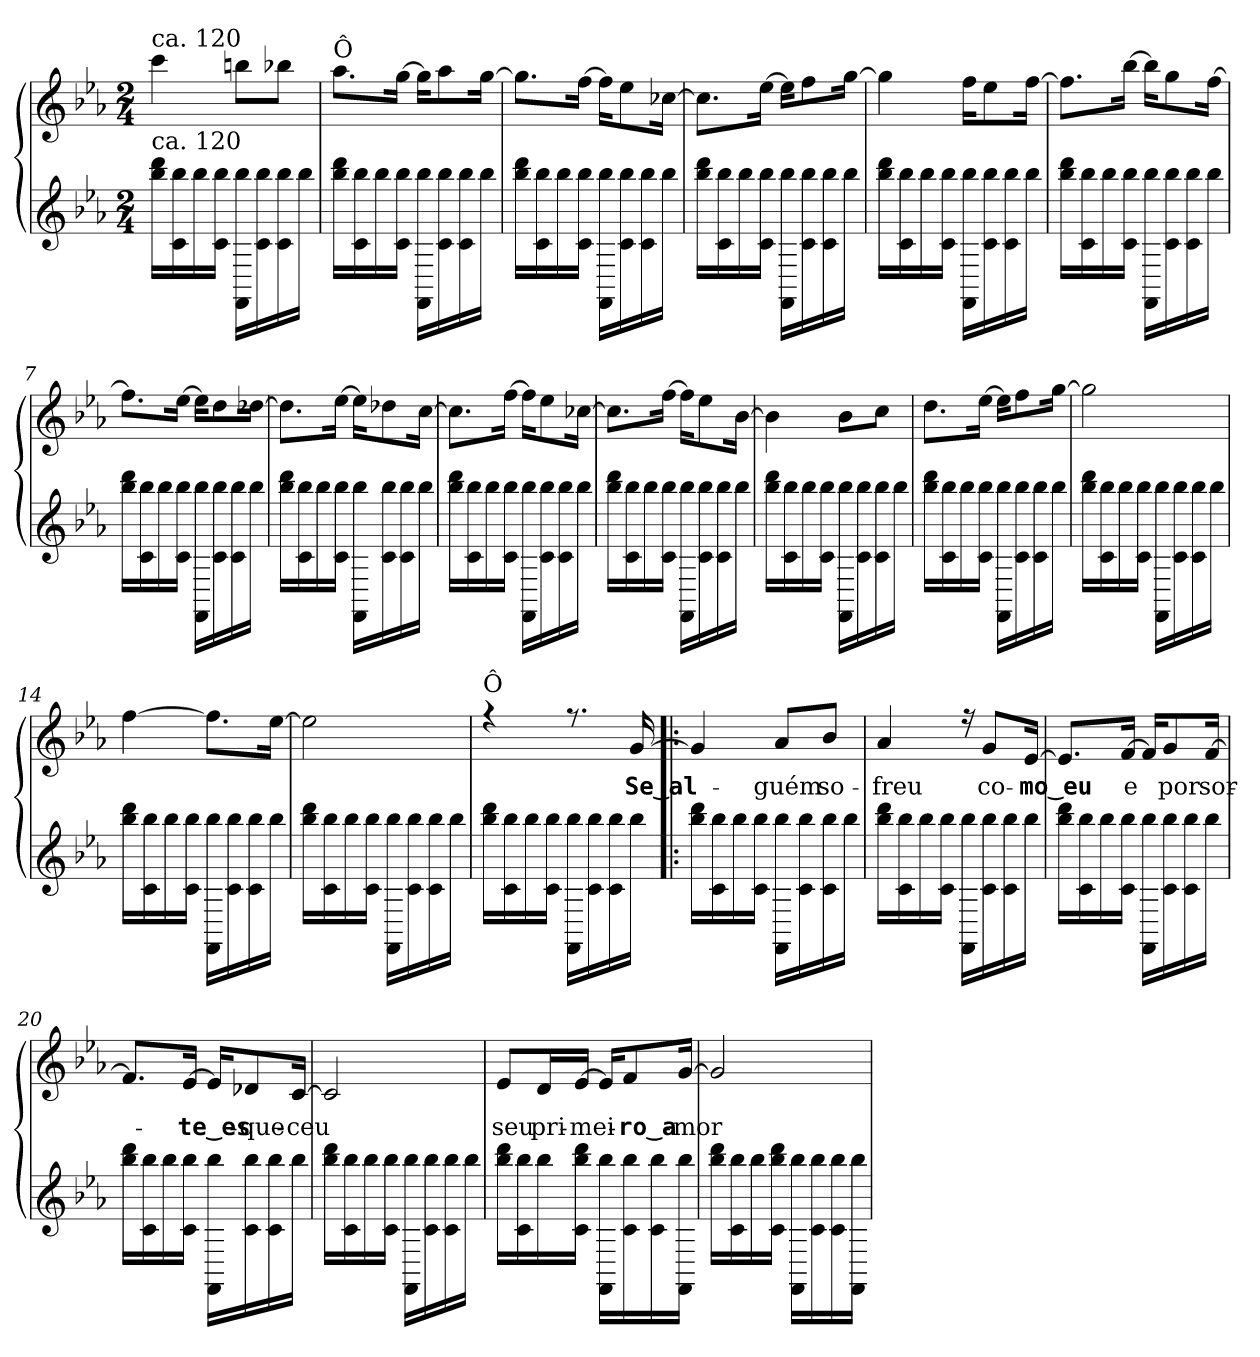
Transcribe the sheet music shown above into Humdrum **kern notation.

**kern	**kern	**text
*part2	*part1	*part1
*staff2	*staff1	*staff1
*clefG2	*clefG2	*
*k[b-e-a-]	*k[b-e-a-]	*
*E-:	*E-:	*
*M2/4	*M2/4	*
=1	=1	=1
*	*^	*
!	!LO:TX:a:t=ca. 120	!	!
!LO:TX:a:t=ca. 120	!	!	!
16bb-\ 16ddd\LL	4ccc!\	2ryy	.
16c\ 16bb-\	.	.	.
16bb-\	.	.	.
16c\ 16bb-\JJ	.	.	.
16FF\ 16bb-\LL	8bbn!\L	.	.
16c\ 16bb-\	.	.	.
16c\ 16bb-\	8bb-X!\J	.	.
16bb-\JJ	.	.	.
=2	=2	=2	=2
!	!LO:TX:a:t=Ô	!	!
16bb-\ 16ddd\LL	8.aa-!\L	2ryy	.
16c\ 16bb-\	.	.	.
16bb-\	.	.	.
16c\ 16bb-\JJ	[<16gg!\Jk	.	.
16FF\ 16bb-\LL	16gg!\KL]	.	.
16c\ 16bb-\	8aa-!\	.	.
16c\ 16bb-\	.	.	.
16bb-\JJ	[<16gg!\Jk	.	.
=3	=3	=3	=3
16bb-\ 16ddd\LL	8.gg!\L]	2ryy	.
16c\ 16bb-\	.	.	.
16bb-\	.	.	.
16c\ 16bb-\JJ	[<16ff!\Jk	.	.
16FF\ 16bb-\LL	16ff!\KL]	.	.
16c\ 16bb-\	8ee-!\	.	.
16c\ 16bb-\	.	.	.
16bb-\JJ	[<16cc-X!\Jk	.	.
=4	=4	=4	=4
16bb-\ 16ddd\LL	8.cc-!\L]	2ryy	.
16c\ 16bb-\	.	.	.
16bb-\	.	.	.
16c\ 16bb-\JJ	[<16ee-!\Jk	.	.
16FF\ 16bb-\LL	16ee-!\KL]	.	.
16c\ 16bb-\	8ff!\	.	.
16c\ 16bb-\	.	.	.
16bb-\JJ	[<16gg!\Jk	.	.
=5	=5	=5	=5
16bb-\ 16ddd\LL	4gg!\]	2ryy	.
16c\ 16bb-\	.	.	.
16bb-\	.	.	.
16c\ 16bb-\JJ	.	.	.
16FF\ 16bb-\LL	16ff!\KL	.	.
16c\ 16bb-\	8ee-!\	.	.
16c\ 16bb-\	.	.	.
16bb-\JJ	[<16ff!\Jk	.	.
!!LO:LB:g=z	!!
=6	=6	=6	=6
16bb-\ 16ddd\LL	8.ff!\L]	4ryy	.
16c\ 16bb-\	.	.	.
16bb-\	.	.	.
16c\ 16bb-\JJ	[<16bb-!\Jk	.	.
16FF\ 16bb-\LL	16bb-!\KL]	4ryy	.
16c\ 16bb-\	8gg!\	.	.
16c\ 16bb-\	.	.	.
16bb-\JJ	[<16ff!\Jk	.	.
=7	=7	=7	=7
16bb-\ 16ddd\LL	8.ff!\L]	2ryy	.
16c\ 16bb-\	.	.	.
16bb-\	.	.	.
16c\ 16bb-\JJ	[<16ee-!\Jk	.	.
16FF\ 16bb-\LL	16ee-!\KL]	.	.
16c\ 16bb-\	8dd!\	.	.
16c\ 16bb-\	.	.	.
16bb-\JJ	[<16dd-X!\Jk	.	.
=8	=8	=8	=8
16bb-\ 16ddd\LL	8.dd-!\L]	2ryy	.
16c\ 16bb-\	.	.	.
16bb-\	.	.	.
16c\ 16bb-\JJ	[<16ee-!\Jk	.	.
16FF\ 16bb-\LL	16ee-!\KL]	.	.
16c\ 16bb-\	8dd-X!\	.	.
16c\ 16bb-\	.	.	.
16bb-\JJ	[<16cc!\Jk	.	.
=9	=9	=9	=9
16bb-\ 16ddd\LL	8.cc!\L]	2ryy	.
16c\ 16bb-\	.	.	.
16bb-\	.	.	.
16c\ 16bb-\JJ	[<16ff!\Jk	.	.
16FF\ 16bb-\LL	16ff!\KL]	.	.
16c\ 16bb-\	8ee-!\	.	.
16c\ 16bb-\	.	.	.
16bb-\JJ	[<16cc-X!\Jk	.	.
=10	=10	=10	=10
16bb-\ 16ddd\LL	8.cc-!\L]	2ryy	.
16c\ 16bb-\	.	.	.
16bb-\	.	.	.
16c\ 16bb-\JJ	[<16ff!\Jk	.	.
16FF\ 16bb-\LL	16ff!\KL]	.	.
16c\ 16bb-\	8ee-!\	.	.
16c\ 16bb-\	.	.	.
16bb-\JJ	[<16b-!\Jk	.	.
!!LO:LB:g=z	!!
=11	=11	=11	=11
16bb-\ 16ddd\LL	4b-!\]	2ryy	.
16c\ 16bb-\	.	.	.
16bb-\	.	.	.
16c\ 16bb-\JJ	.	.	.
16FF\ 16bb-\LL	8b-!\L	.	.
16c\ 16bb-\	.	.	.
16c\ 16bb-\	8cc!\J	.	.
16bb-\JJ	.	.	.
=12	=12	=12	=12
16bb-\ 16ddd\LL	8.dd!\L	2ryy	.
16c\ 16bb-\	.	.	.
16bb-\	.	.	.
16c\ 16bb-\JJ	[<16ee-!\Jk	.	.
16FF\ 16bb-\LL	16ee-!\KL]	.	.
16c\ 16bb-\	8ff!\	.	.
16c\ 16bb-\	.	.	.
16bb-\JJ	[<16gg!\Jk	.	.
=13	=13	=13	=13
16bb-\ 16ddd\LL	2gg!\]	2ryy	.
16c\ 16bb-\	.	.	.
16bb-\	.	.	.
16c\ 16bb-\JJ	.	.	.
16FF\ 16bb-\LL	.	.	.
16c\ 16bb-\	.	.	.
16c\ 16bb-\	.	.	.
16bb-\JJ	.	.	.
=14	=14	=14	=14
16bb-\ 16ddd\LL	[<4ff!\	2ryy	.
16c\ 16bb-\	.	.	.
16bb-\	.	.	.
16c\ 16bb-\JJ	.	.	.
16FF\ 16bb-\LL	8.ff!\L]	.	.
16c\ 16bb-\	.	.	.
16c\ 16bb-\	.	.	.
16bb-\JJ	[<16ee-!\Jk	.	.
=15	=15	=15	=15
16bb-\ 16ddd\LL	2ee-!\]	2ryy	.
16c\ 16bb-\	.	.	.
16bb-\	.	.	.
16c\ 16bb-\JJ	.	.	.
16FF\ 16bb-\LL	.	.	.
16c\ 16bb-\	.	.	.
16c\ 16bb-\	.	.	.
16bb-\JJ	.	.	.
!!LO:LB:g=z	!!
=16	=16	=16	=16
!	!LO:TX:a:t=Ô	!	!
16bb-\ 16ddd\LL	4ree	2ryy	.
16c\ 16bb-\	.	.	.
16bb-\	.	.	.
16c\ 16bb-\JJ	.	.	.
16FF\ 16bb-\LL	8.ree	.	.
16c\ 16bb-\	.	.	.
16c\ 16bb-\	.	.	.
!	!	!	!LO:LY:b
16bb-\JJ	[>16g/	.	Se‿al-
=17!|:	=17!|:	=17!|:	=17!|:
16bb-\ 16ddd\LL	4g/]	2e-/yy	.
16c\ 16bb-\	.	.	.
16bb-\	.	.	.
16c\ 16bb-\JJ	.	.	.
!	!	!	!LO:LY:b
16FF\ 16bb-\LL	8a-/L	.	-guém
16c\ 16bb-\	.	.	.
!	!	!	!LO:LY:b
16c\ 16bb-\	8b-/J	.	so-
16bb-\JJ	.	.	.
=18	=18	=18	=18
!	!	!	!LO:LY:b
16bb-\ 16ddd\LL	4a-/	2d/yy	-freu
16c\ 16bb-\	.	.	.
16bb-\	.	.	.
16c\ 16bb-\JJ	.	.	.
16FF\ 16bb-\LL	16ree	.	.
!	!	!	!LO:LY:b
16c\ 16bb-\	8g/L	.	co-
16c\ 16bb-\	.	.	.
!	!	!	!LO:LY:b
16bb-\JJ	[>16e-/Jk	.	-mo‿eu
=19	=19	=19	=19
16bb-\ 16ddd\LL	8.e-/L]	2c/yy	.
16c\ 16bb-\	.	.	.
16bb-\	.	.	.
!	!	!	!LO:LY:b
16c\ 16bb-\JJ	[>16f/Jk	.	e
16FF\ 16bb-\LL	16f/KL]	.	.
!	!	!	!LO:LY:b
16c\ 16bb-\	8g/	.	por
16c\ 16bb-\	.	.	.
!	!	!	!LO:LY:b
16bb-\JJ	[>16f/Jk	.	sor-
=20	=20	=20	=20
16bb-\ 16ddd\LL	8.f/L]	2B-/yy	.
16c\ 16bb-\	.	.	.
16bb-\	.	.	.
!	!	!	!LO:LY:b
16c\ 16bb-\JJ	[>16e-/Jk	.	-te‿es-
16FF\ 16bb-\LL	16e-/KL]	.	.
!	!	!	!LO:LY:b
16c\ 16bb-\	8d-X/	.	-que-
16c\ 16bb-\	.	.	.
!	!	!	!LO:LY:b
16bb-\JJ	[>16c/Jk	.	-ceu
!!LO:LB:g=z	!!
=21	=21	=21	=21
16bb-\ 16ddd\LL	2c/]	2A-/yy	.
16c\ 16bb-\	.	.	.
16bb-\	.	.	.
16c\ 16bb-\JJ	.	.	.
16FF\ 16bb-\LL	.	.	.
16c\ 16bb-\	.	.	.
16c\ 16bb-\	.	.	.
16bb-\JJ	.	.	.
=22	=22	=22	=22
!	!	!	!LO:LY:b
16bb-\ 16ddd\LL	8e-/L	2A-/yy	seu
16c\ 16bb-\	.	.	.
!	!	!	!LO:LY:b
16bb-\	16d/L	.	pri-
!	!	!	!LO:LY:b
16c\ 16bb-\ 16ddd\JJ	[>16e-/JJ	.	-mei-
16FF\ 16bb-\LL	16e-/KL]	.	.
!	!	!	!LO:LY:b
16c\ 16bb-\	8f/	.	-ro‿a-
16c\ 16bb-\	.	.	.
!	!	!	!LO:LY:b
16FF\ 16bb-\JJ	[>16g/Jk	.	-mor
=23	=23	=23	=23
16bb-\ 16ddd\LL	2g/]	2G/yy	.
16c\ 16bb-\	.	.	.
16bb-\	.	.	.
16c\ 16bb-\ 16ddd\JJ	.	.	.
16FF\ 16bb-\LL	.	.	.
16c\ 16bb-\	.	.	.
16c\ 16bb-\	.	.	.
16FF\ 16bb-\JJ	.	.	.
*	*v	*v	*
=	=	=
*-	*-	*-
